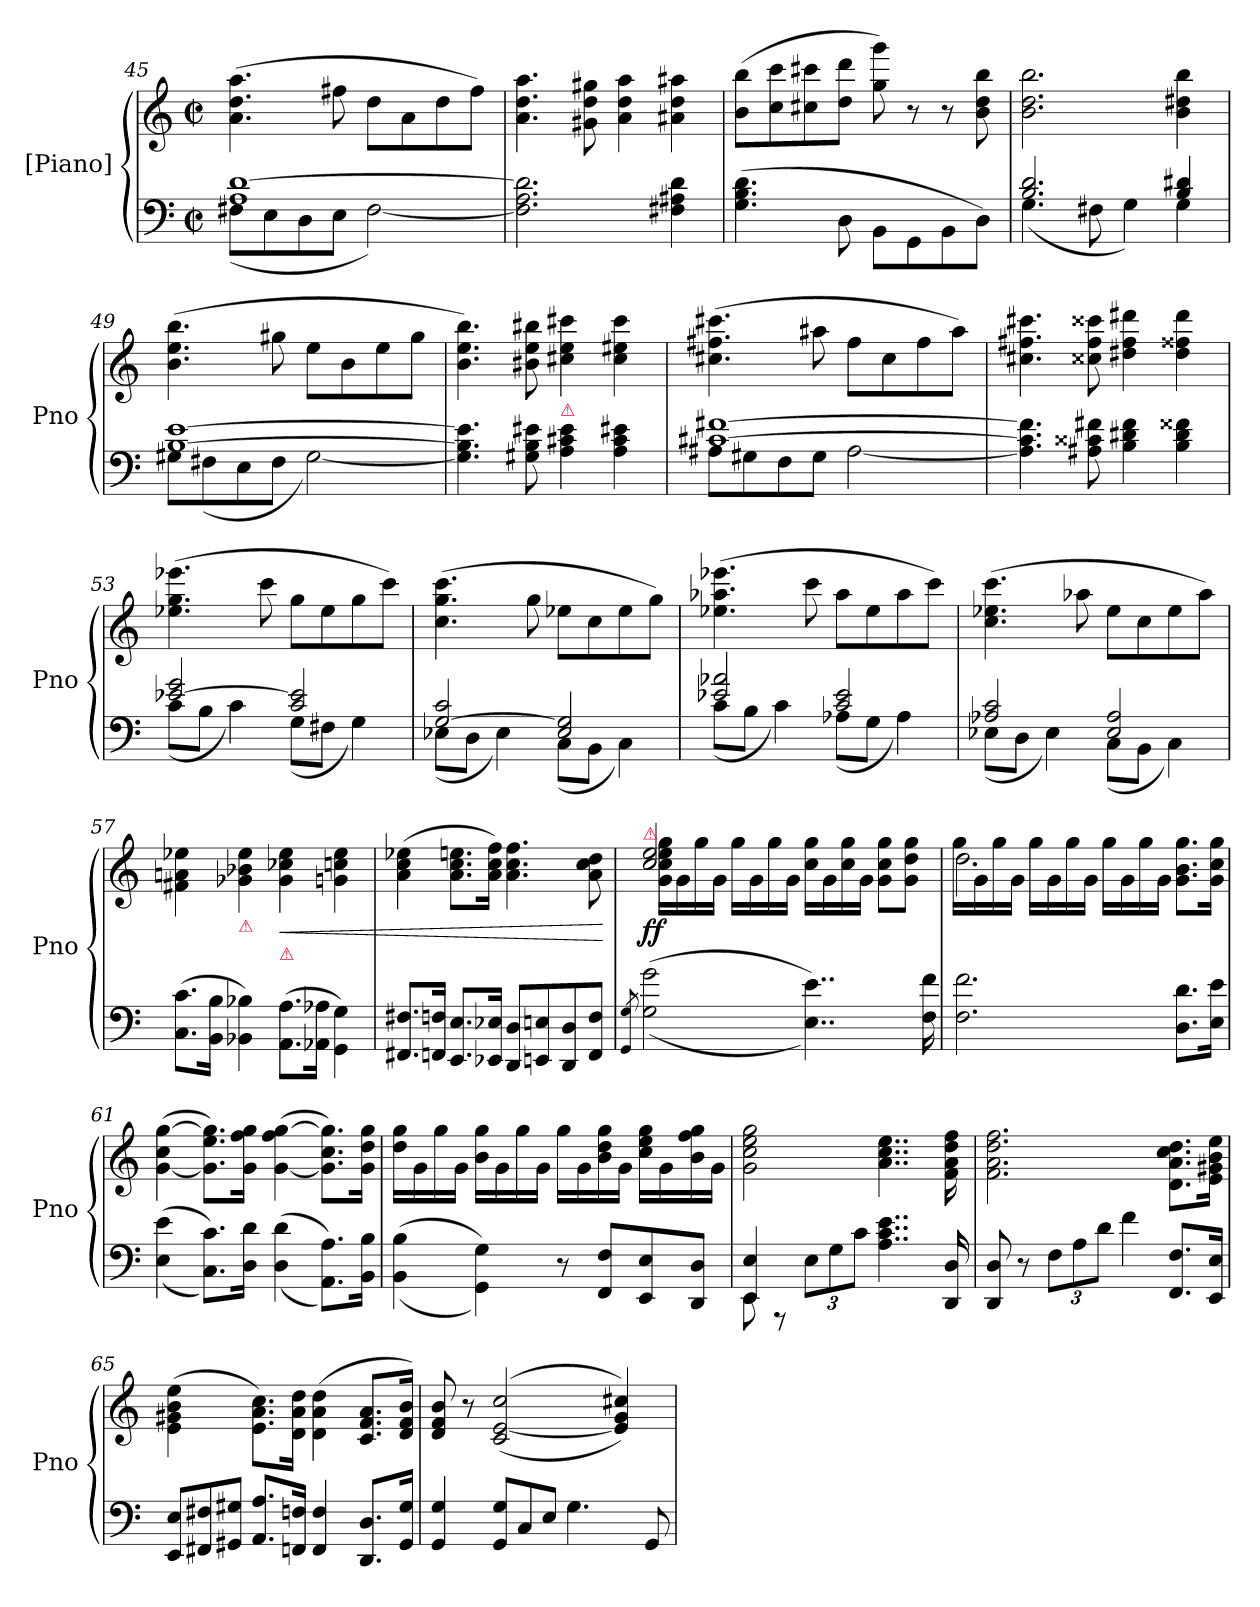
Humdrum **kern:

**kern	**kern	**dynam
*part2	*part1	*part1
*staff2	*staff1	*staff1
*I"[Piano]	*I"[Piano]	*
*I'Pno	*I'Pno	*
*clefF4	*clefG2	*
*k[]	*k[]	*
*C:	*C:	*
*M2/2	*M2/2	*
*met(c|)	*met(c|)	*
=45	=45	=45
*^	*	*
1A [1d	(>8F#X\L	(>4.a\ 4.dd\ 4.aa\	.
.	8E\	.	.
.	8D\	.	.
.	8E\J	8ff#X\	.
.	[2F#\)	8dd\L	.
.	.	8a\	.
.	.	8dd\	.
.	.	8ff#\J)	.
*v	*v	*	*
=46	=46	=46
2.F#]\ 2.A\ 2.d]\	4.a\ 4.dd\ 4.aa\	.
.	8g#X\ 8dd\ 8gg#X\	.
.	4a\ 4dd\ 4aa\	.
4F#X\ 4A#X\ 4d\	4a#X\ 4dd\ 4aa#X\	.
=47	=47	=47
(>4.G\ 4.B\ 4.d\	(>8b\ 8bb\L	.
.	8cc\ 8ccc\	.
.	8cc#X\ 8ccc#X\	.
8D\	8dd\ 8ddd\J	.
8BB\L	8gg\ 8ggg\)	.
8GG\	8r	.
8BB\	8r	.
8D\J)	8b\ 8dd\ 8bb\	.
=48	=48	=48
*^	*	*
2.B/ 2.d/	(<4.G\	2.b\ 2.dd\ 2.bb\	.
.	8F#X\	.	.
.	4G\)	.	.
4B/ 4d#X/	4G\	4b\ 4dd#X\ 4bb\	.
=49	=49	=49	=49
[1B [1e	8G#X\L	(>4.b\ 4.ee\ 4.bb\	.
.	(<8F#X\	.	.
.	8E\	.	.
.	8F#\J	8gg#X\	.
.	[2G#\)	8ee\L	.
.	.	8b\	.
.	.	8ee\	.
.	.	8gg#\J	.
*v	*v	*	*
=50	=50	=50
4.G#]\ 4.B]\ 4.e]\	4.b\ 4.ee\ 4.bb\)	.
8G#X\ 8B\ 8e#X\	8b#X\ 8ee\ 8bb#X\	.
!	!LO:TX:b:color=crimson:t=⚠	!
4A\ 4c#X\ 4e#\	4cc#X\ 4ee\ 4ccc#X\	.
4A\ 4c#\ 4e#X\	4cc#\ 4ee#X\ 4ccc#\	.
=51	=51	=51
*^	*	*
[1c#X [1f#X	8A#X\L	(>4.cc#X\ 4.ff#X\ 4.ccc#X\	.
.	8G#X\	.	.
.	8F\	.	.
.	8G#\J	8aa#X\	.
.	[2A#\	8ff#\L	.
.	.	8cc#\	.
.	.	8ff#\	.
.	.	8aa#\J)	.
*v	*v	*	*
=52	=52	=52
4.A#]\ 4.c#]\ 4.f#]\	4.cc#X\ 4.ff#X\ 4.ccc#X\	.
8A#X\ 8c##X\ 8f#X\	8cc##X\ 8ff#\ 8ccc##X\	.
4B\ 4d#X\ 4f#\	4dd#X\ 4ff#\ 4ddd#X\	.
4B\ 4d#\ 4f##X\	4dd#\ 4ff##X\ 4ddd#\	.
=53	=53	=53
*^	*	*
[2e-X/ 2g/	(<8c\L	(>4.ee-X\ 4.gg\ 4.eee-X\	.
.	8B\J	.	.
.	4c\)	.	.
.	.	8ccc\	.
2c/ 2e-]/	(>8G\L	8gg\L	.
.	8F#X\J	8ee-\	.
.	4G\)	8gg\	.
.	.	8ccc\J)	.
=54	=54	=54	=54
[2G/ 2c/	(<8E-X\L	(>4.cc\ 4.gg\ 4.ccc\	.
.	8D\J	.	.
.	4E-\)	.	.
.	.	8gg\	.
2E-/ 2G]/	(<8C\L	8ee-X\L	.
.	8BB\J	8cc\	.
.	4C\)	8ee-\	.
.	.	8gg\J)	.
=55	=55	=55	=55
2e-X/ 2a-X/	(>8c\L	(>4.ee-X\ 4.aa-X\ 4.eee-X\	.
.	8B\J	.	.
.	4c\)	.	.
.	.	8ccc\	.
2c/ 2e-/	(>8A-X\L	8aa-\L	.
.	8G\J	8ee-\	.
.	4A-\)	8aa-\	.
.	.	8ccc\J)	.
=56	=56	=56	=56
2A-X/ 2c/	(>8E-X\L	(>4.cc\ 4.ee-X\ 4.ccc\	.
.	8D\J	.	.
.	4E-\)	.	.
.	.	8aa-X\	.
2E-/ 2A-/	(>8C\L	8ee-\L	.
.	8BB\J	8cc\	.
.	4C\)	8ee-\	.
.	.	8aa-\J)	.
*v	*v	*	*
=57	=57	=57
(>8.C\ 8.c\L	4f#X\ 4an\ 4ee-X\	.
16BB\ 16B\Jk	.	.
!	!LO:TX:b:color=crimson:t=⚠	!
4BB-X\ 4B-X\)	4g-X\ 4b-X\ 4ee-\	.
!	!LO:TX:b:color=crimson:t=⚠	!
!	!	!LO:HP:b
(>8.AA\ 8.A\L	4g-\ 4cc-X\ 4ee-\	<
16AA-X\ 16A-X\Jk	.	.
4GG\ 4G\)	4gn\ 4ccn\ 4ee-\	.
=58	=58	=58
8.FF#X/ 8.F#X/L	(>4a\ 4cc\ 4ee-X\	.
16FFn/ 16Fn/Jk	.	.
8.EE/ 8.E/L	8.a\ 8.cc\ 8.een\L	.
16EE-X/ 16E-X/Jk	16a\ 16cc\ 16ff\Jk)	.
8DD/ 8D/L	4.a\ 4.cc\ 4.ff\	.
8EEn/ 8En/	.	.
8DD/ 8D/	.	.
8FF/ 8F/J	8a\ 8cc\ 8dd\	.
.	.	[
=59	=59	=59
8qGG/ 8qG/	.	.
*	*^	*
!	!LO:TX:a:color=crimson:t=⚠	!	!
(>(<2G\ 2g\	2cc/ 2ee/	16g\ 16cc\ 16ee\ 16gg\LL	ff
.	.	16g\	.
.	.	16gg\	.
.	.	16g\JJ	.
.	.	16gg\LL	.
.	.	16g\	.
.	.	16gg\	.
.	.	16g\JJ	.
4..E\ 4..e\))	4ryy	16cci\ 16gg\LL	.
.	.	16g\	.
.	.	16cci\ 16gg\	.
.	.	16g\JJ	.
.	4ryy	8g\ 8cc\ 8gg\L	.
.	.	8g\ 8dd\ 8gg\J	.
16F\ 16f\	.	.	.
=60	=60	=60	=60
2.F\ 2.f\	2.dd\	16gg\LL	.
.	.	16g\	.
.	.	16gg\	.
.	.	16g\JJ	.
.	.	16gg\LL	.
.	.	16g\	.
.	.	16gg\	.
.	.	16g\JJ	.
.	.	16gg\LL	.
.	.	16g\	.
.	.	16gg\	.
.	.	16g\JJ	.
8.D\ 8.d\L	4ryy	8.g\ 8.b\ 8.gg\L	.
16E\ 16e\Jk	.	16g\ 16cc\ 16gg\Jk	.
*	*v	*v	*
=61	=61	=61
(>(<4E\ 4e\	(>[4g\ 4cc\ [4gg\	.
8.C\ 8.c\L))	8.g]\ 8.ee\ 8.gg]\L)	.
16D\ 16d\Jk	16g\ 16ff\ 16gg\Jk	.
(>(<4D\ 4d\	(>[4g\ 4ff\ [4gg\	.
8.AA\ 8.A\L))	8.g]\ 8.cc\ 8.gg]\L)	.
16BB\ 16B\Jk	16g\ 16dd\ 16gg\Jk	.
=62	=62	=62
(>(<4BB\ 4B\	16dd\ 16gg\LL	.
.	16g\	.
.	16gg\	.
.	16g\JJ	.
4GG\ 4G\))	16b\ 16gg\LL	.
.	16g\	.
.	16gg\	.
.	16g\JJ	.
8r	16gg\LL	.
.	16g\	.
8FF/ 8F/L	16b\ 16dd\ 16gg\	.
.	16g\JJ	.
8EE/ 8E/	16cc\ 16ee\ 16gg\LL	.
.	16g\	.
8DD/ 8D/J	16b\ 16ff\ 16gg\	.
.	16g\JJ	.
=63	=63	=63
*^	*	*
4EE/ 4E/	8EE\	2g\ 2cc\ 2ee\ 2gg\	.
.	8r	.	.
12E\L	2.ryy	.	.
12G\	.	.	.
12c\J	.	.	.
4..A\ 4..c\ 4..e\	.	4..a\ 4..cc\ 4..ee\	.
16DD/ 16D/	.	16f\ 16a\ 16dd\ 16ff\	.
*v	*v	*	*
=64	=64	=64
8DD/ 8D/	2.f\ 2.a\ 2.dd\ 2.ff\	.
8r	.	.
12F\L	.	.
12A\	.	.
12d\J	.	.
4f\	.	.
8.FF/ 8.F/L	8.d\ 8.a\ 8.cc\ 8.dd\L	.
16EE/ 16E/Jk	16e\ 16g#X\ 16b\ 16ee\Jk	.
=65	=65	=65
*Xtuplet	*	*
12EE/ 12E/L	(>4e\ 4g#X\ 4b\ 4ee\	.
12FF#X/ 12F#X/	.	.
12GG#X/ 12G#X/J	.	.
8.AA/ 8.A/L	8.e\ 8.a\ 8.cc\L)	.
16FFn/ 16Fn/Jk	16d\ 16a\ 16dd\Jk	.
4FF/ 4F/	(>4d\ 4a\ 4dd\	.
8.DD/ 8.D/L	8.c/ 8.f/ 8.a/L	.
16GG#/ 16G#/Jk	16d/ 16f/ 16b/Jk)	.
=66	=66	=66
4GG/ 4G/	8d/ 8f/ 8b/	.
.	8r	.
12GG/ 12G/L	(>(<2c/ [2e/ 2cc/	.
12C/	.	.
12E/J	.	.
4.G\	.	.
.	4e]/ 4g/ 4cc#X/))	.
8GG/	.	.
=	=	=
*-	*-	*-
